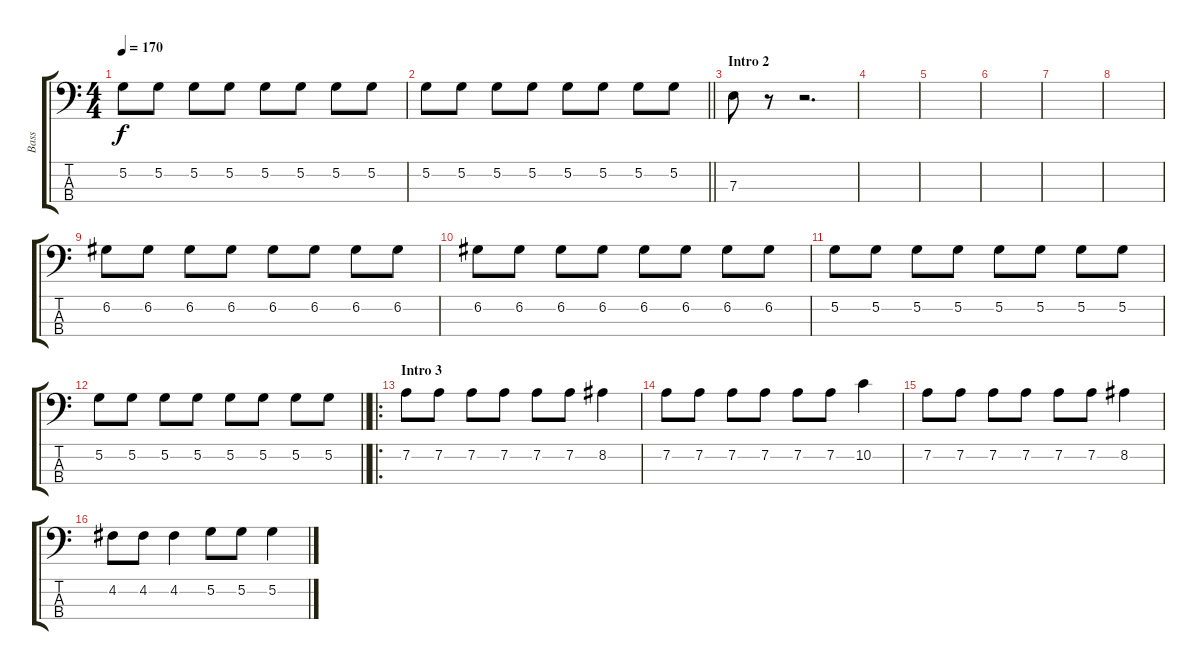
\track ("Bass" "Bass") {instrument electricbassfinger}
\staff {score tabs}
\tuning (G2 D2 A1 E1) {hide}
\ts (4 4)
\tempo 170
\clef f4
\ks c
5.2.8{dy f} 5.2.8 5.2.8 5.2.8 5.2.8 5.2.8 5.2.8 5.2.8 |
\barLineRight lightlight
5.2.8 5.2.8 5.2.8 5.2.8 5.2.8 5.2.8 5.2.8 5.2.8 |
\section ("" "Intro 2")
7.3.8 r.8 r.2{d} |
|
|
|
|
|
6.2.8 6.2.8 6.2.8 6.2.8 6.2.8 6.2.8 6.2.8 6.2.8 |
6.2.8 6.2.8 6.2.8 6.2.8 6.2.8 6.2.8 6.2.8 6.2.8 |
5.2.8 5.2.8 5.2.8 5.2.8 5.2.8 5.2.8 5.2.8 5.2.8 |
\barLineRight lightlight
5.2.8 5.2.8 5.2.8 5.2.8 5.2.8 5.2.8 5.2.8 5.2.8 |
\ro
\section ("" "Intro 3")
7.2.8 7.2.8 7.2.8 7.2.8 7.2.8 7.2.8 8.2.4 |
7.2.8 7.2.8 7.2.8 7.2.8 7.2.8 7.2.8 10.2.4 |
7.2.8 7.2.8 7.2.8 7.2.8 7.2.8 7.2.8 8.2.4 |
4.2.8 4.2.8 4.2.4 5.2.8 5.2.8 5.2.4
